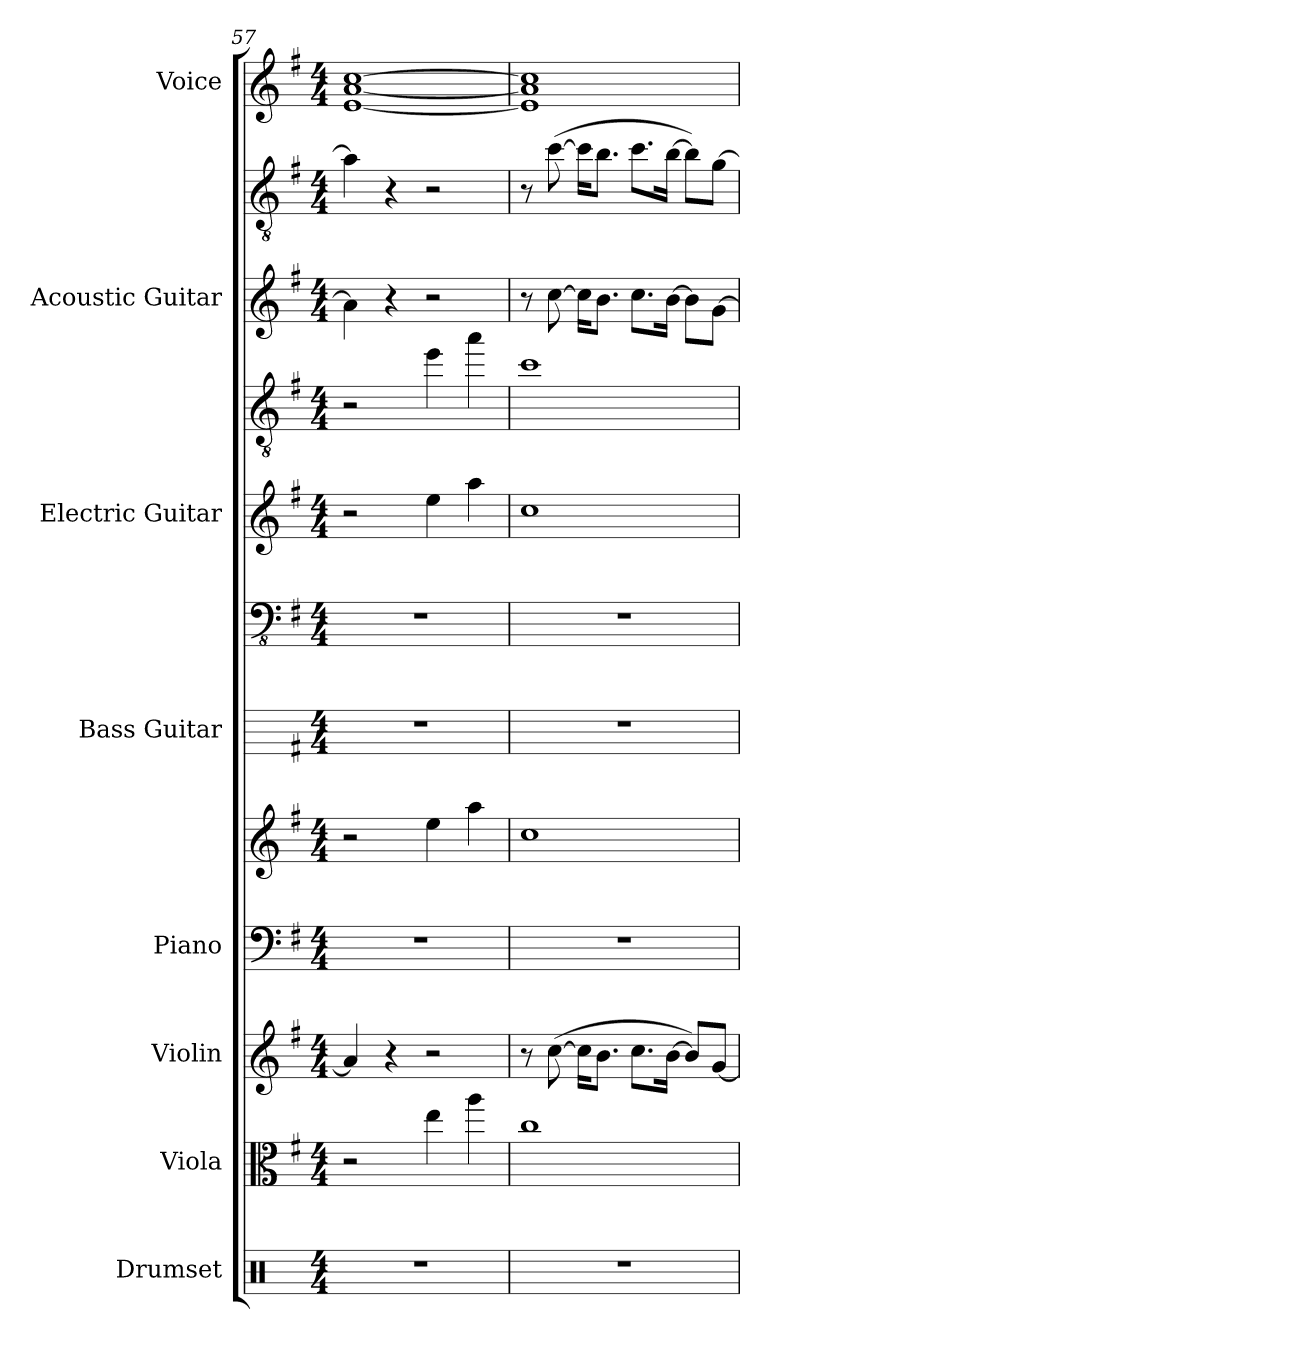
**kern	**kern	**kern	**kern	**kern	**kern	**kern	**kern	**kern	**kern	**kern	**kern
*part8	*part7	*part6	*part5	*part5	*part4	*part4	*part3	*part3	*part2	*part2	*part1
*staff12	*staff11	*staff10	*staff9	*staff8	*staff7	*staff6	*staff5	*staff4	*staff3	*staff2	*staff1
*I"Drumset	*I"Viola	*I"Violin	*I"Piano	*	*I"Bass Guitar	*	*I"Electric Guitar	*	*I"Acoustic Guitar	*	*I"Voice
*I'Drs.	*I'Vla.	*I'Vln.	*I'Pno.	*	*I'B. Guit.	*	*I'El. Guit.	*	*I'Guit.	*	*I'Vo.
*clefX	*clefC3	*clefG2	*clefF4	*clefG2	*	*clefFv4	*	*clefGv2	*	*clefGv2	*clefG2
*k[]	*k[f#]	*k[f#]	*k[f#]	*k[f#]	*k[f#]	*k[f#]	*k[f#]	*k[f#]	*k[f#]	*k[f#]	*k[f#]
*M4/4	*M4/4	*M4/4	*M4/4	*M4/4	*M4/4	*M4/4	*M4/4	*M4/4	*M4/4	*M4/4	*M4/4
=57	=57	=57	=57	=57	=57	=57	=57	=57	=57	=57	=57
1r	2r	4a/]	1r	2r	1r	1r	2r	2r	4a\]	4a\]	[1e [1a [1cc
.	.	4r	.	.	.	.	.	.	4r	4r	.
.	4ee\	2r	.	4ee\	.	.	4ee\	4ee\	2r	2r	.
.	4aa\	.	.	4aa\	.	.	4aa\	4aa\	.	.	.
=58	=58	=58	=58	=58	=58	=58	=58	=58	=58	=58	=58
1r	1cc	8r	1r	1cc	1r	1r	1cc	1cc	8r	8r	1e] 1a] 1cc]
.	.	([8cc\	.	.	.	.	.	.	[8cc\	([8cc\	.
.	.	16cc\KL]	.	.	.	.	.	.	16cc\KL]	16cc\KL]	.
.	.	8.b\J	.	.	.	.	.	.	8.b\J	8.b\J	.
.	.	8.cc\L	.	.	.	.	.	.	8.cc\L	8.cc\L	.
.	.	[16b\Jk	.	.	.	.	.	.	[16b\Jk	[16b\Jk	.
.	.	8b/L])	.	.	.	.	.	.	8b\L]	8b\L])	.
.	.	[8g/J	.	.	.	.	.	.	[8g\J	[8g\J	.
=	=	=	=	=	=	=	=	=	=	=	=
*-	*-	*-	*-	*-	*-	*-	*-	*-	*-	*-	*-
